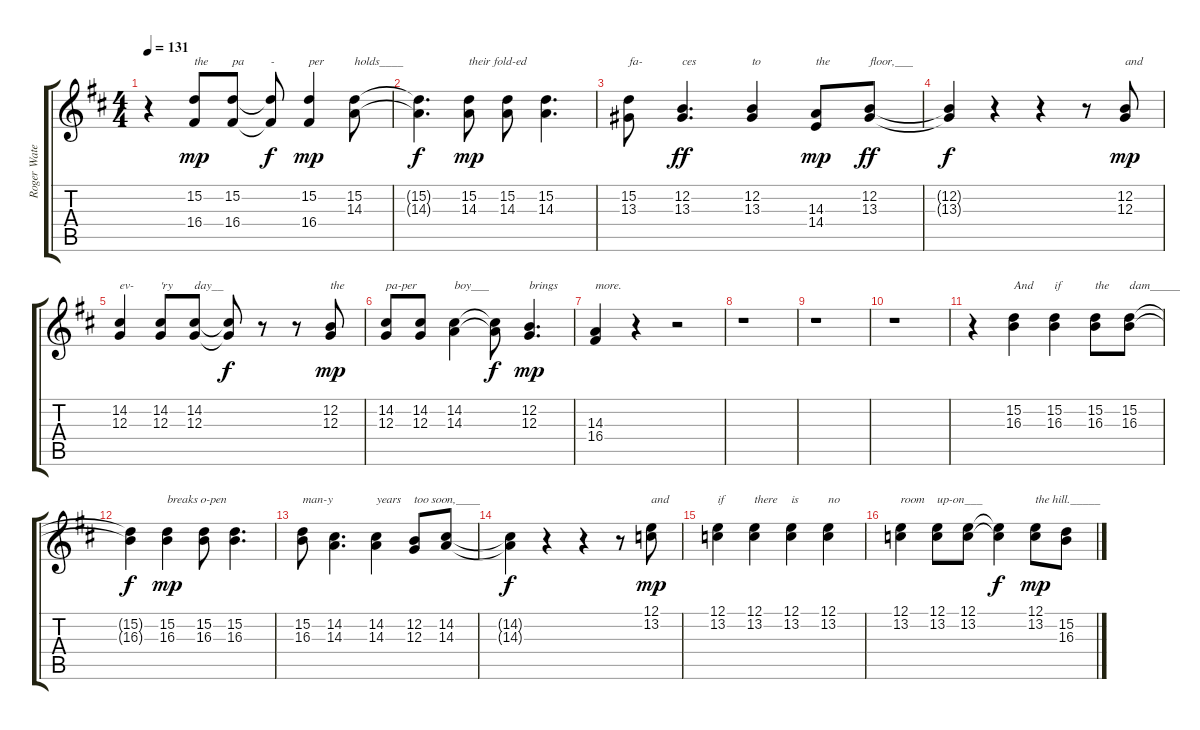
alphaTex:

\track ("Roger Waters and vocals" "Roger Wate") {instrument tenorsax}
\staff {score tabs}
\tuning (E4 B3 G3 D3 A2 E2) {hide}
\ts (4 4)
\tempo 131
\clef g2
\ks d
r.4{dy ff} (15.2 16.4).8{txt "the" dy mp} (15.2 16.4).8{txt "pa"} (15.2{t} 16.4{t}).8{txt "-" dy f} (15.2 16.4).4{txt "per" dy mp} (15.2 14.3).8{txt "holds____"} |
(15.2{t} 14.3{t}).4{d dy f} (15.2 14.3).8{txt "their fold-ed" dy mp} (15.2 14.3).8 (15.2 14.3).4{d} |
(15.2 13.3).8{txt "fa-"} (12.2 13.3).4{d txt "ces" dy ff} (12.2 13.3).4{txt "to"} (14.3 14.4).8{txt "the" dy mp} (12.2 13.3).8{txt "floor,___" dy ff} |
(12.2{t} 13.3{t}).4{dy f} r.4 r.4 r.8 (12.2 12.3).8{txt "and" dy mp} |
(14.2 12.3).4{txt "ev-"} (14.2 12.3).8{txt "'ry"} (14.2 12.3).8{txt "day__"} (14.2{t} 12.3{t}).8{dy f} r.8 r.8 (12.2 12.3).8{txt "the" dy mp} |
(14.2 12.3).8{txt "pa-per"} (14.2 12.3).8 (14.2 14.3).4{txt "boy___"} (14.2{t} 14.3{t}).8{dy f} (12.2 12.3).4{d txt "brings" dy mp} |
(14.3 16.4).4{txt "more."} r.4 r.2 |
r.1 |
r.1 |
r.1 |
r.4 (15.2 16.3).4{txt "And"} (15.2 16.3).4{txt "if"} (15.2 16.3).8{txt "the"} (15.2 16.3).8{txt "dam_____"} |
(15.2{t} 16.3{t}).4{dy f} (15.2 16.3).4{txt "breaks o-pen" dy mp} (15.2 16.3).8 (15.2 16.3).4{d} |
(15.2 16.3).8{txt "man-y"} (14.2 14.3).4{d} (14.2 14.3).4{txt "years"} (12.2 12.3).8{txt "too soon,____"} (14.2 14.3).8 |
(14.2{t} 14.3{t}).4{dy f} r.4 r.4 r.8 (12.1 13.2).8{txt "and" dy mp} |
(12.1 13.2).4{txt "if"} (12.1 13.2).4{txt "there"} (12.1 13.2).4{txt "is"} (12.1 13.2).4{txt "no"} |
(12.1 13.2).4{txt "room"} (12.1 13.2).8{txt "up-on___"} (12.1 13.2).8 (12.1{t} 13.2{t}).4{dy f} (12.1 13.2).8{txt "the hill._____" dy mp} (15.2 16.3).8
